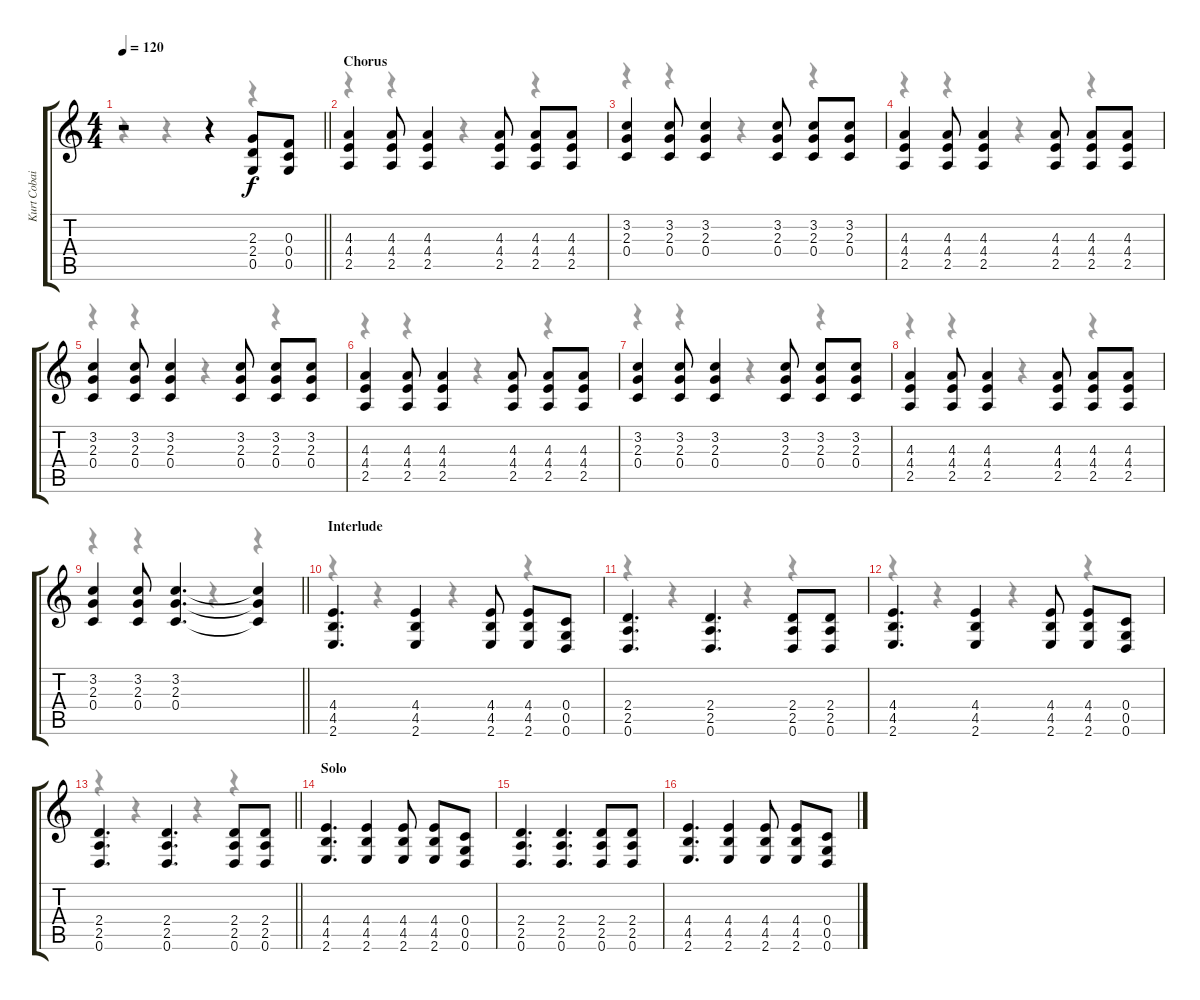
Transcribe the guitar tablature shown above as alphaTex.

\track ("Kurt Cobain (Distortion)" "Kurt Cobai") {instrument distortionguitar}
\staff {score tabs}
\tuning (D4 A3 F3 C3 G2 D2) {hide}
\voice
\ts (4 4)
\tempo 120
\clef g2
\barLineRight lightlight
\ks c
r.2{dy f} r.4 (2.3 2.4 0.5).8 (0.3 0.4 0.5).8 |
\section ("" "Chorus")
(4.3 4.4 2.5).4 (4.3 4.4 2.5).8 (4.3 4.4 2.5).4 (4.3 4.4 2.5).8 (4.3 4.4 2.5).8 (4.3 4.4 2.5).8 |
(3.2 2.3 0.4).4 (3.2 2.3 0.4).8 (3.2 2.3 0.4).4 (3.2 2.3 0.4).8 (3.2 2.3 0.4).8 (3.2 2.3 0.4).8 |
(4.3 4.4 2.5).4 (4.3 4.4 2.5).8 (4.3 4.4 2.5).4 (4.3 4.4 2.5).8 (4.3 4.4 2.5).8 (4.3 4.4 2.5).8 |
(3.2 2.3 0.4).4 (3.2 2.3 0.4).8 (3.2 2.3 0.4).4 (3.2 2.3 0.4).8 (3.2 2.3 0.4).8 (3.2 2.3 0.4).8 |
(4.3 4.4 2.5).4 (4.3 4.4 2.5).8 (4.3 4.4 2.5).4 (4.3 4.4 2.5).8 (4.3 4.4 2.5).8 (4.3 4.4 2.5).8 |
(3.2 2.3 0.4).4 (3.2 2.3 0.4).8 (3.2 2.3 0.4).4 (3.2 2.3 0.4).8 (3.2 2.3 0.4).8 (3.2 2.3 0.4).8 |
(4.3 4.4 2.5).4 (4.3 4.4 2.5).8 (4.3 4.4 2.5).4 (4.3 4.4 2.5).8 (4.3 4.4 2.5).8 (4.3 4.4 2.5).8 |
\barLineRight lightlight
(3.2 2.3 0.4).4 (3.2 2.3 0.4).8 (3.2 2.3 0.4).4{d} (3.2{t} 2.3{t} 0.4{t}).4 |
\section ("" "Interlude")
(4.4 4.5 2.6).4{d} (4.4 4.5 2.6).4 (4.4 4.5 2.6).8 (4.4 4.5 2.6).8 (0.4 0.5 0.6).8 |
(2.4 2.5 0.6).4{d} (2.4 2.5 0.6).4{d} (2.4 2.5 0.6).8 (2.4 2.5 0.6).8 |
(4.4 4.5 2.6).4{d} (4.4 4.5 2.6).4 (4.4 4.5 2.6).8 (4.4 4.5 2.6).8 (0.4 0.5 0.6).8 |
\barLineRight lightlight
(2.4 2.5 0.6).4{d} (2.4 2.5 0.6).4{d} (2.4 2.5 0.6).8 (2.4 2.5 0.6).8 |
\section ("" "Solo")
(4.4 4.5 2.6).4{d} (4.4 4.5 2.6).4 (4.4 4.5 2.6).8 (4.4 4.5 2.6).8 (0.4 0.5 0.6).8 |
(2.4 2.5 0.6).4{d} (2.4 2.5 0.6).4{d} (2.4 2.5 0.6).8 (2.4 2.5 0.6).8 |
(4.4 4.5 2.6).4{d} (4.4 4.5 2.6).4 (4.4 4.5 2.6).8 (4.4 4.5 2.6).8 (0.4 0.5 0.6).8
\voice
\clef g2
\ottava regular
\simile none
\barLineRight lightlight
\ks c
r.4{dy f} r.4 r.4 r.4 |
r.4 r.4 r.4 r.4 |
r.4 r.4 r.4 r.4 |
r.4 r.4 r.4 r.4 |
r.4 r.4 r.4 r.4 |
r.4 r.4 r.4 r.4 |
r.4 r.4 r.4 r.4 |
r.4 r.4 r.4 r.4 |
\barLineRight lightlight
r.4 r.4 r.4 r.4 |
r.4 r.4 r.4 r.4 |
r.4 r.4 r.4 r.4 |
r.4 r.4 r.4 r.4 |
\barLineRight lightlight
r.4 r.4 r.4 r.4 |
|
|
